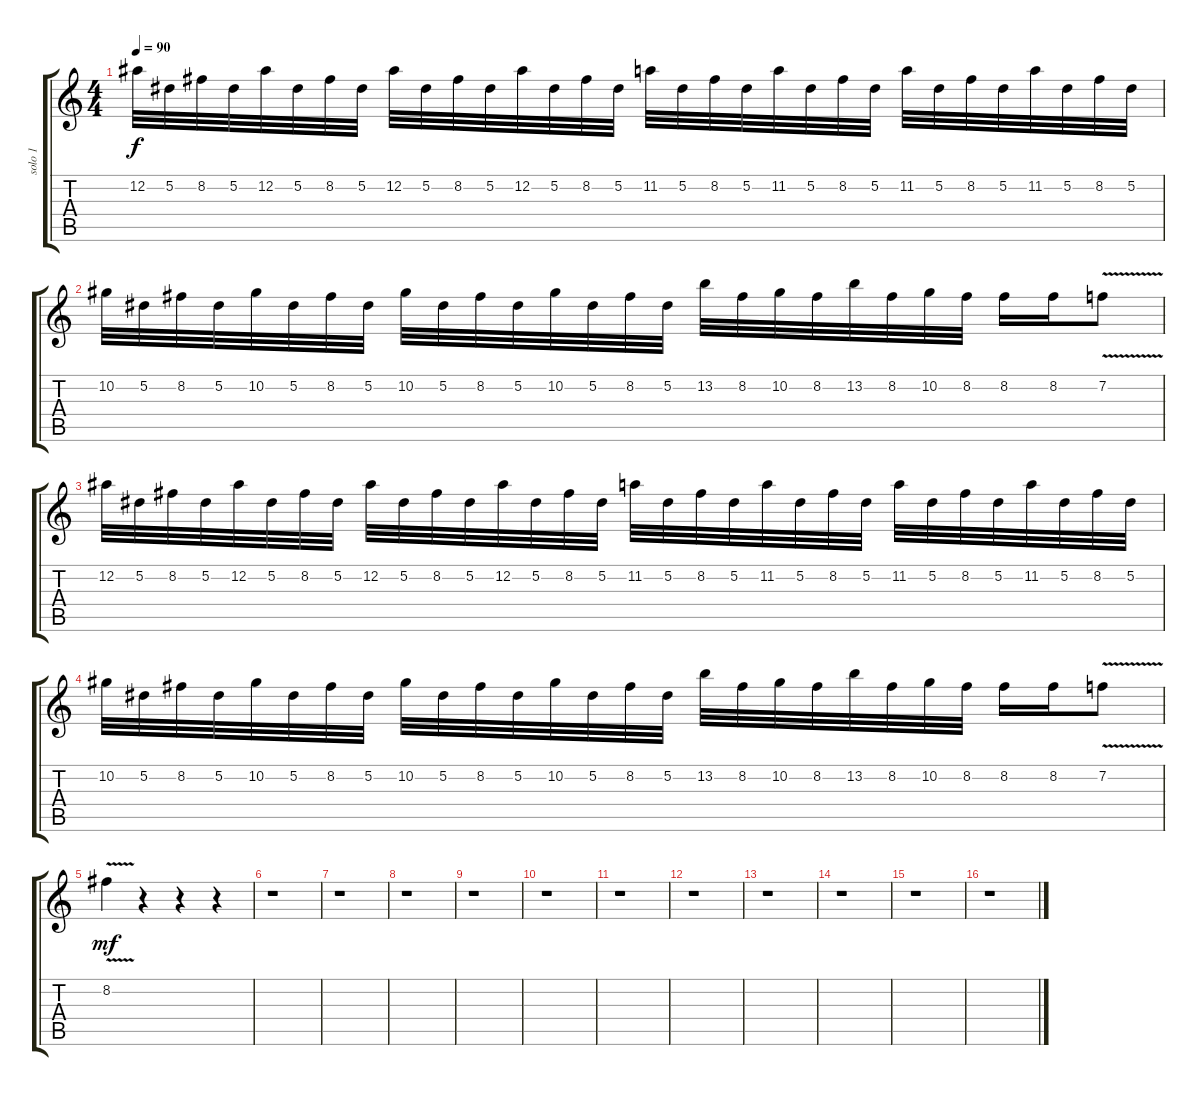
\track ("solo 1" "solo 1") {instrument distortionguitar}
\staff {score tabs}
\tuning (Eb4 Bb3 Gb3 Db3 Ab2 Eb2) {hide}
\ts (4 4)
\tempo 90
\clef g2
\ks c
12.2.32{dy f} 5.2.32 8.2.32 5.2.32 12.2.32 5.2.32 8.2.32 5.2.32 12.2.32 5.2.32 8.2.32 5.2.32 12.2.32 5.2.32 8.2.32 5.2.32 11.2.32 5.2.32 8.2.32 5.2.32 11.2.32 5.2.32 8.2.32 5.2.32 11.2.32 5.2.32 8.2.32 5.2.32 11.2.32 5.2.32 8.2.32 5.2.32 |
10.2.32 5.2.32 8.2.32 5.2.32 10.2.32 5.2.32 8.2.32 5.2.32 10.2.32 5.2.32 8.2.32 5.2.32 10.2.32 5.2.32 8.2.32 5.2.32 13.2.32 8.2.32 10.2.32 8.2.32 13.2.32 8.2.32 10.2.32 8.2.32 8.2.16 8.2.16 7.2{v}.8 |
12.2.32 5.2.32 8.2.32 5.2.32 12.2.32 5.2.32 8.2.32 5.2.32 12.2.32 5.2.32 8.2.32 5.2.32 12.2.32 5.2.32 8.2.32 5.2.32 11.2.32 5.2.32 8.2.32 5.2.32 11.2.32 5.2.32 8.2.32 5.2.32 11.2.32 5.2.32 8.2.32 5.2.32 11.2.32 5.2.32 8.2.32 5.2.32 |
10.2.32 5.2.32 8.2.32 5.2.32 10.2.32 5.2.32 8.2.32 5.2.32 10.2.32 5.2.32 8.2.32 5.2.32 10.2.32 5.2.32 8.2.32 5.2.32 13.2.32 8.2.32 10.2.32 8.2.32 13.2.32 8.2.32 10.2.32 8.2.32 8.2.16 8.2.16 7.2{v}.8 |
8.2{v}.4{dy mf} r.4 r.4 r.4 |
r.1 |
r.1 |
r.1 |
r.1 |
r.1 |
r.1 |
r.1 |
r.1 |
r.1 |
r.1 |
r.1
